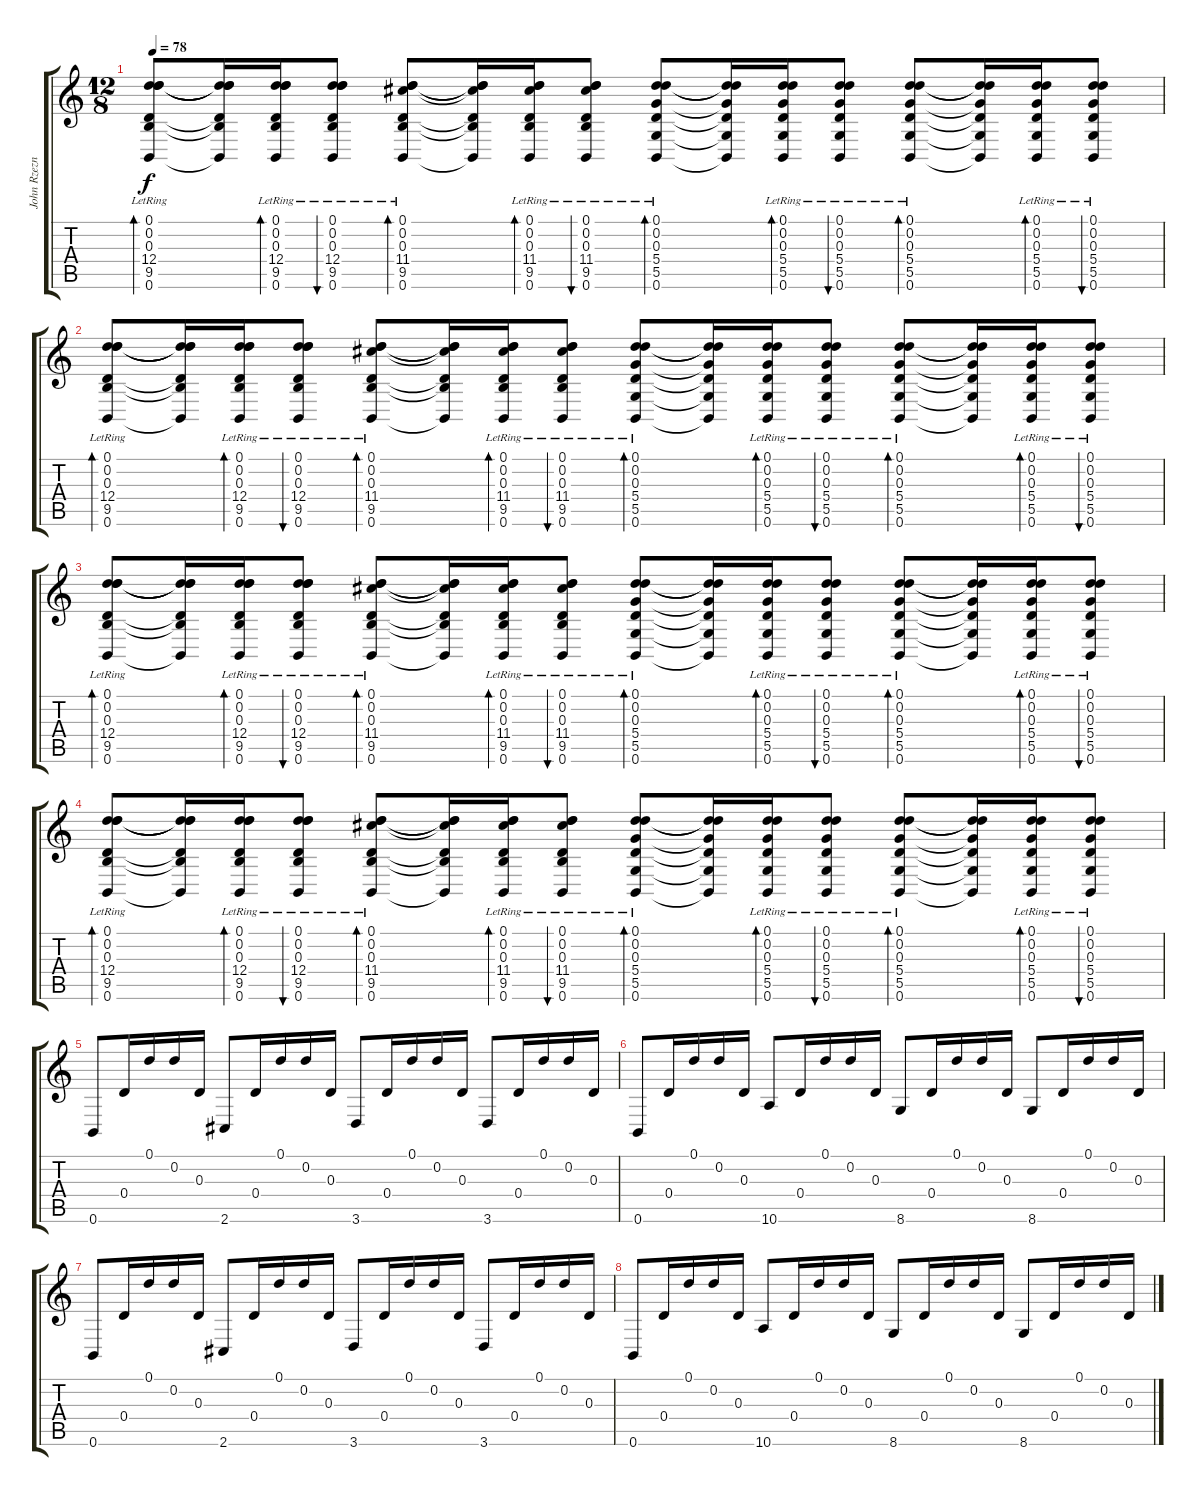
\track ("John Rzeznik (Acoustic Guitar)" "John Rzezn") {instrument acousticguitarsteel}
\staff {score tabs}
\tuning (D4 D4 D3 D3 D2 B1) {hide}
\ts (12 8)
\tempo 78
\clef g2
\ks c
(0.1{lr} 0.2{lr} 0.3{lr} 12.4{lr} 9.5{lr} 0.6{lr}).8{bd 30 dy f} (0.1{t} 0.2{t} 0.3{t} 12.4{t} 9.5{t} 0.6{t}).16 (0.1{lr} 0.2{lr} 0.3{lr} 12.4{lr} 9.5{lr} 0.6{lr}).16{bd 30} (0.1{lr} 0.2{lr} 0.3{lr} 12.4{lr} 9.5{lr} 0.6{lr}).8{bu 30} (0.1{lr} 0.2{lr} 0.3{lr} 11.4{lr} 9.5{lr} 0.6{lr}).8{bd 30} (0.1{t} 0.2{t} 0.3{t} 11.4{t} 9.5{t} 0.6{t}).16 (0.1{lr} 0.2{lr} 0.3{lr} 11.4{lr} 9.5{lr} 0.6{lr}).16{bd 30} (0.1{lr} 0.2{lr} 0.3{lr} 11.4{lr} 9.5{lr} 0.6{lr}).8{bu 30} (0.1{lr} 0.2{lr} 0.3{lr} 5.4{lr} 5.5{lr} 0.6{lr}).8{bd 30} (0.1{t} 0.2{t} 0.3{t} 5.4{t} 5.5{t} 0.6{t}).16 (0.1{lr} 0.2{lr} 0.3{lr} 5.4{lr} 5.5{lr} 0.6{lr}).16{bd 30} (0.1{lr} 0.2{lr} 0.3{lr} 5.4{lr} 5.5{lr} 0.6{lr}).8{bu 30} (0.1{lr} 0.2{lr} 0.3{lr} 5.4{lr} 5.5{lr} 0.6{lr}).8{bd 30} (0.1{t} 0.2{t} 0.3{t} 5.4{t} 5.5{t} 0.6{t}).16 (0.1{lr} 0.2{lr} 0.3{lr} 5.4{lr} 5.5{lr} 0.6{lr}).16{bd 30} (0.1{lr} 0.2{lr} 0.3{lr} 5.4{lr} 5.5{lr} 0.6{lr}).8{bu 30} |
(0.1{lr} 0.2{lr} 0.3{lr} 12.4{lr} 9.5{lr} 0.6{lr}).8{bd 30} (0.1{t} 0.2{t} 0.3{t} 12.4{t} 9.5{t} 0.6{t}).16 (0.1{lr} 0.2{lr} 0.3{lr} 12.4{lr} 9.5{lr} 0.6{lr}).16{bd 30} (0.1{lr} 0.2{lr} 0.3{lr} 12.4{lr} 9.5{lr} 0.6{lr}).8{bu 30} (0.1{lr} 0.2{lr} 0.3{lr} 11.4{lr} 9.5{lr} 0.6{lr}).8{bd 30} (0.1{t} 0.2{t} 0.3{t} 11.4{t} 9.5{t} 0.6{t}).16 (0.1{lr} 0.2{lr} 0.3{lr} 11.4{lr} 9.5{lr} 0.6{lr}).16{bd 30} (0.1{lr} 0.2{lr} 0.3{lr} 11.4{lr} 9.5{lr} 0.6{lr}).8{bu 30} (0.1{lr} 0.2{lr} 0.3{lr} 5.4{lr} 5.5{lr} 0.6{lr}).8{bd 30} (0.1{t} 0.2{t} 0.3{t} 5.4{t} 5.5{t} 0.6{t}).16 (0.1{lr} 0.2{lr} 0.3{lr} 5.4{lr} 5.5{lr} 0.6{lr}).16{bd 30} (0.1{lr} 0.2{lr} 0.3{lr} 5.4{lr} 5.5{lr} 0.6{lr}).8{bu 30} (0.1{lr} 0.2{lr} 0.3{lr} 5.4{lr} 5.5{lr} 0.6{lr}).8{bd 30} (0.1{t} 0.2{t} 0.3{t} 5.4{t} 5.5{t} 0.6{t}).16 (0.1{lr} 0.2{lr} 0.3{lr} 5.4{lr} 5.5{lr} 0.6{lr}).16{bd 30} (0.1{lr} 0.2{lr} 0.3{lr} 5.4{lr} 5.5{lr} 0.6{lr}).8{bu 30} |
(0.1{lr} 0.2{lr} 0.3{lr} 12.4{lr} 9.5{lr} 0.6{lr}).8{bd 30} (0.1{t} 0.2{t} 0.3{t} 12.4{t} 9.5{t} 0.6{t}).16 (0.1{lr} 0.2{lr} 0.3{lr} 12.4{lr} 9.5{lr} 0.6{lr}).16{bd 30} (0.1{lr} 0.2{lr} 0.3{lr} 12.4{lr} 9.5{lr} 0.6{lr}).8{bu 30} (0.1{lr} 0.2{lr} 0.3{lr} 11.4{lr} 9.5{lr} 0.6{lr}).8{bd 30} (0.1{t} 0.2{t} 0.3{t} 11.4{t} 9.5{t} 0.6{t}).16 (0.1{lr} 0.2{lr} 0.3{lr} 11.4{lr} 9.5{lr} 0.6{lr}).16{bd 30} (0.1{lr} 0.2{lr} 0.3{lr} 11.4{lr} 9.5{lr} 0.6{lr}).8{bu 30} (0.1{lr} 0.2{lr} 0.3{lr} 5.4{lr} 5.5{lr} 0.6{lr}).8{bd 30} (0.1{t} 0.2{t} 0.3{t} 5.4{t} 5.5{t} 0.6{t}).16 (0.1{lr} 0.2{lr} 0.3{lr} 5.4{lr} 5.5{lr} 0.6{lr}).16{bd 30} (0.1{lr} 0.2{lr} 0.3{lr} 5.4{lr} 5.5{lr} 0.6{lr}).8{bu 30} (0.1{lr} 0.2{lr} 0.3{lr} 5.4{lr} 5.5{lr} 0.6{lr}).8{bd 30} (0.1{t} 0.2{t} 0.3{t} 5.4{t} 5.5{t} 0.6{t}).16 (0.1{lr} 0.2{lr} 0.3{lr} 5.4{lr} 5.5{lr} 0.6{lr}).16{bd 30} (0.1{lr} 0.2{lr} 0.3{lr} 5.4{lr} 5.5{lr} 0.6{lr}).8{bu 30} |
(0.1{lr} 0.2{lr} 0.3{lr} 12.4{lr} 9.5{lr} 0.6{lr}).8{bd 30} (0.1{t} 0.2{t} 0.3{t} 12.4{t} 9.5{t} 0.6{t}).16 (0.1{lr} 0.2{lr} 0.3{lr} 12.4{lr} 9.5{lr} 0.6{lr}).16{bd 30} (0.1{lr} 0.2{lr} 0.3{lr} 12.4{lr} 9.5{lr} 0.6{lr}).8{bu 30} (0.1{lr} 0.2{lr} 0.3{lr} 11.4{lr} 9.5{lr} 0.6{lr}).8{bd 30} (0.1{t} 0.2{t} 0.3{t} 11.4{t} 9.5{t} 0.6{t}).16 (0.1{lr} 0.2{lr} 0.3{lr} 11.4{lr} 9.5{lr} 0.6{lr}).16{bd 30} (0.1{lr} 0.2{lr} 0.3{lr} 11.4{lr} 9.5{lr} 0.6{lr}).8{bu 30} (0.1{lr} 0.2{lr} 0.3{lr} 5.4{lr} 5.5{lr} 0.6{lr}).8{bd 30} (0.1{t} 0.2{t} 0.3{t} 5.4{t} 5.5{t} 0.6{t}).16 (0.1{lr} 0.2{lr} 0.3{lr} 5.4{lr} 5.5{lr} 0.6{lr}).16{bd 30} (0.1{lr} 0.2{lr} 0.3{lr} 5.4{lr} 5.5{lr} 0.6{lr}).8{bu 30} (0.1{lr} 0.2{lr} 0.3{lr} 5.4{lr} 5.5{lr} 0.6{lr}).8{bd 30} (0.1{t} 0.2{t} 0.3{t} 5.4{t} 5.5{t} 0.6{t}).16 (0.1{lr} 0.2{lr} 0.3{lr} 5.4{lr} 5.5{lr} 0.6{lr}).16{bd 30} (0.1 0.2 0.3 5.4 5.5 0.6{lr}).8{bu 30} |
0.6.8 0.4.16 0.1.16 0.2.16 0.3.16 2.6.8 0.4.16 0.1.16 0.2.16 0.3.16 3.6.8 0.4.16 0.1.16 0.2.16 0.3.16 3.6.8 0.4.16 0.1.16 0.2.16 0.3.16 |
0.6.8 0.4.16 0.1.16 0.2.16 0.3.16 10.6.8 0.4.16 0.1.16 0.2.16 0.3.16 8.6.8 0.4.16 0.1.16 0.2.16 0.3.16 8.6.8 0.4.16 0.1.16 0.2.16 0.3.16 |
0.6.8 0.4.16 0.1.16 0.2.16 0.3.16 2.6.8 0.4.16 0.1.16 0.2.16 0.3.16 3.6.8 0.4.16 0.1.16 0.2.16 0.3.16 3.6.8 0.4.16 0.1.16 0.2.16 0.3.16 |
0.6.8 0.4.16 0.1.16 0.2.16 0.3.16 10.6.8 0.4.16 0.1.16 0.2.16 0.3.16 8.6.8 0.4.16 0.1.16 0.2.16 0.3.16 8.6.8 0.4.16 0.1.16 0.2.16 0.3.16
